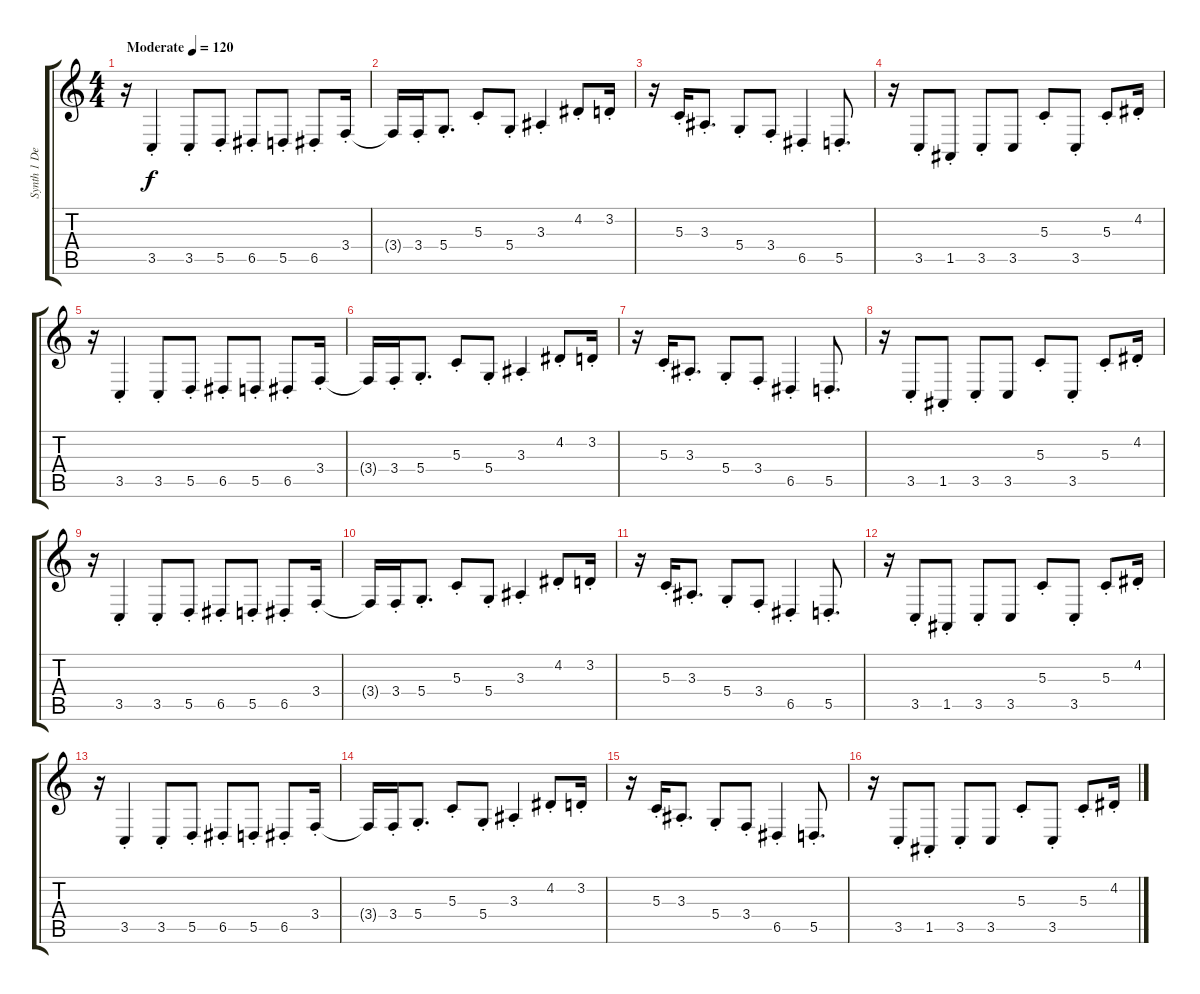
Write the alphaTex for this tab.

\track ("Synth 1 Delay 2" "Synth 1 De") {instrument lead2sawtooth}
\staff {score tabs}
\tuning (E4 B3 G3 D3 A2 E2) {hide}
\ts (4 4)
\tempo (120 "Moderate")
\clef g2
\ks c
r.16{dy f instrument lead2sawtooth} 3.5{st}.4 3.5{st}.8 5.5{st}.8 6.5{st}.8 5.5{st}.8 6.5{st}.8 3.4{st}.16 |
3.4{t}.16 3.4{st}.16 5.4{st}.8{d} 5.3{st}.8 5.4{st}.8 3.3{st}.4 4.2{st}.8 3.2{st}.16 |
r.16 5.3{st}.16 3.3{st}.8{d} 5.4{st}.8 3.4{st}.8 6.5{st}.4 5.5{st}.8{d} |
r.16 3.5{st}.8 1.5{st}.8 3.5{st}.8 3.5.8 5.3{st}.8 3.5{st}.8 5.3{st}.8 4.2{st}.16 |
r.16 3.5{st}.4 3.5{st}.8 5.5{st}.8 6.5{st}.8 5.5{st}.8 6.5{st}.8 3.4{st}.16 |
3.4{t}.16 3.4{st}.16 5.4{st}.8{d} 5.3{st}.8 5.4{st}.8 3.3{st}.4 4.2{st}.8 3.2{st}.16 |
r.16 5.3{st}.16 3.3{st}.8{d} 5.4{st}.8 3.4{st}.8 6.5{st}.4 5.5{st}.8{d} |
r.16 3.5{st}.8 1.5{st}.8 3.5{st}.8 3.5.8 5.3{st}.8 3.5{st}.8 5.3{st}.8 4.2{st}.16 |
r.16 3.5{st}.4 3.5{st}.8 5.5{st}.8 6.5{st}.8 5.5{st}.8 6.5{st}.8 3.4{st}.16 |
3.4{t}.16 3.4{st}.16 5.4{st}.8{d} 5.3{st}.8 5.4{st}.8 3.3{st}.4 4.2{st}.8 3.2{st}.16 |
r.16 5.3{st}.16 3.3{st}.8{d} 5.4{st}.8 3.4{st}.8 6.5{st}.4 5.5{st}.8{d} |
r.16 3.5{st}.8 1.5{st}.8 3.5{st}.8 3.5.8 5.3{st}.8 3.5{st}.8 5.3{st}.8 4.2{st}.16 |
r.16 3.5{st}.4 3.5{st}.8 5.5{st}.8 6.5{st}.8 5.5{st}.8 6.5{st}.8 3.4{st}.16 |
3.4{t}.16 3.4{st}.16 5.4{st}.8{d} 5.3{st}.8 5.4{st}.8 3.3{st}.4 4.2{st}.8 3.2{st}.16 |
r.16 5.3{st}.16 3.3{st}.8{d} 5.4{st}.8 3.4{st}.8 6.5{st}.4 5.5{st}.8{d} |
r.16 3.5{st}.8 1.5{st}.8 3.5{st}.8 3.5.8 5.3{st}.8 3.5{st}.8 5.3{st}.8 4.2{st}.16
